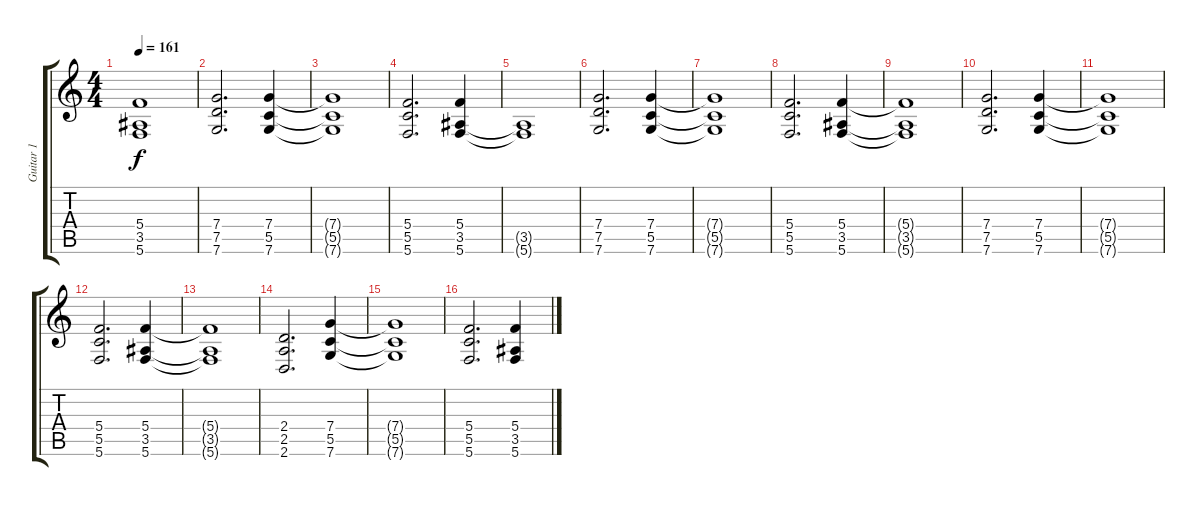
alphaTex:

\track ("Guitar 1" "Guitar 1") {instrument distortionguitar}
\staff {score tabs}
\tuning (D4 A3 F3 C3 G2 C2) {hide}
\ts (4 4)
\tempo 161
\clef g2
\ks c
(5.4{t} 3.5{t} 5.6{t}).1{dy f} |
(7.4 7.5 7.6).2{d} (7.4 5.5 7.6).4 |
(7.4{t} 5.5{t} 7.6{t}).1 |
(5.4 5.5 5.6).2{d} (5.4 3.5 5.6).4 |
(3.5{t} 5.6{t}).1 |
(7.4 7.5 7.6).2{d} (7.4 5.5 7.6).4 |
(7.4{t} 5.5{t} 7.6{t}).1 |
(5.4 5.5 5.6).2{d} (5.4 3.5 5.6).4 |
(5.4{t} 3.5{t} 5.6{t}).1 |
(7.4 7.5 7.6).2{d} (7.4 5.5 7.6).4 |
(7.4{t} 5.5{t} 7.6{t}).1 |
(5.4 5.5 5.6).2{d} (5.4 3.5 5.6).4 |
(5.4{t} 3.5{t} 5.6{t}).1 |
(2.4 2.5 2.6).2{d} (7.4 5.5 7.6).4 |
(7.4{t} 5.5{t} 7.6{t}).1 |
(5.4 5.5 5.6).2{d} (5.4 3.5 5.6).4
